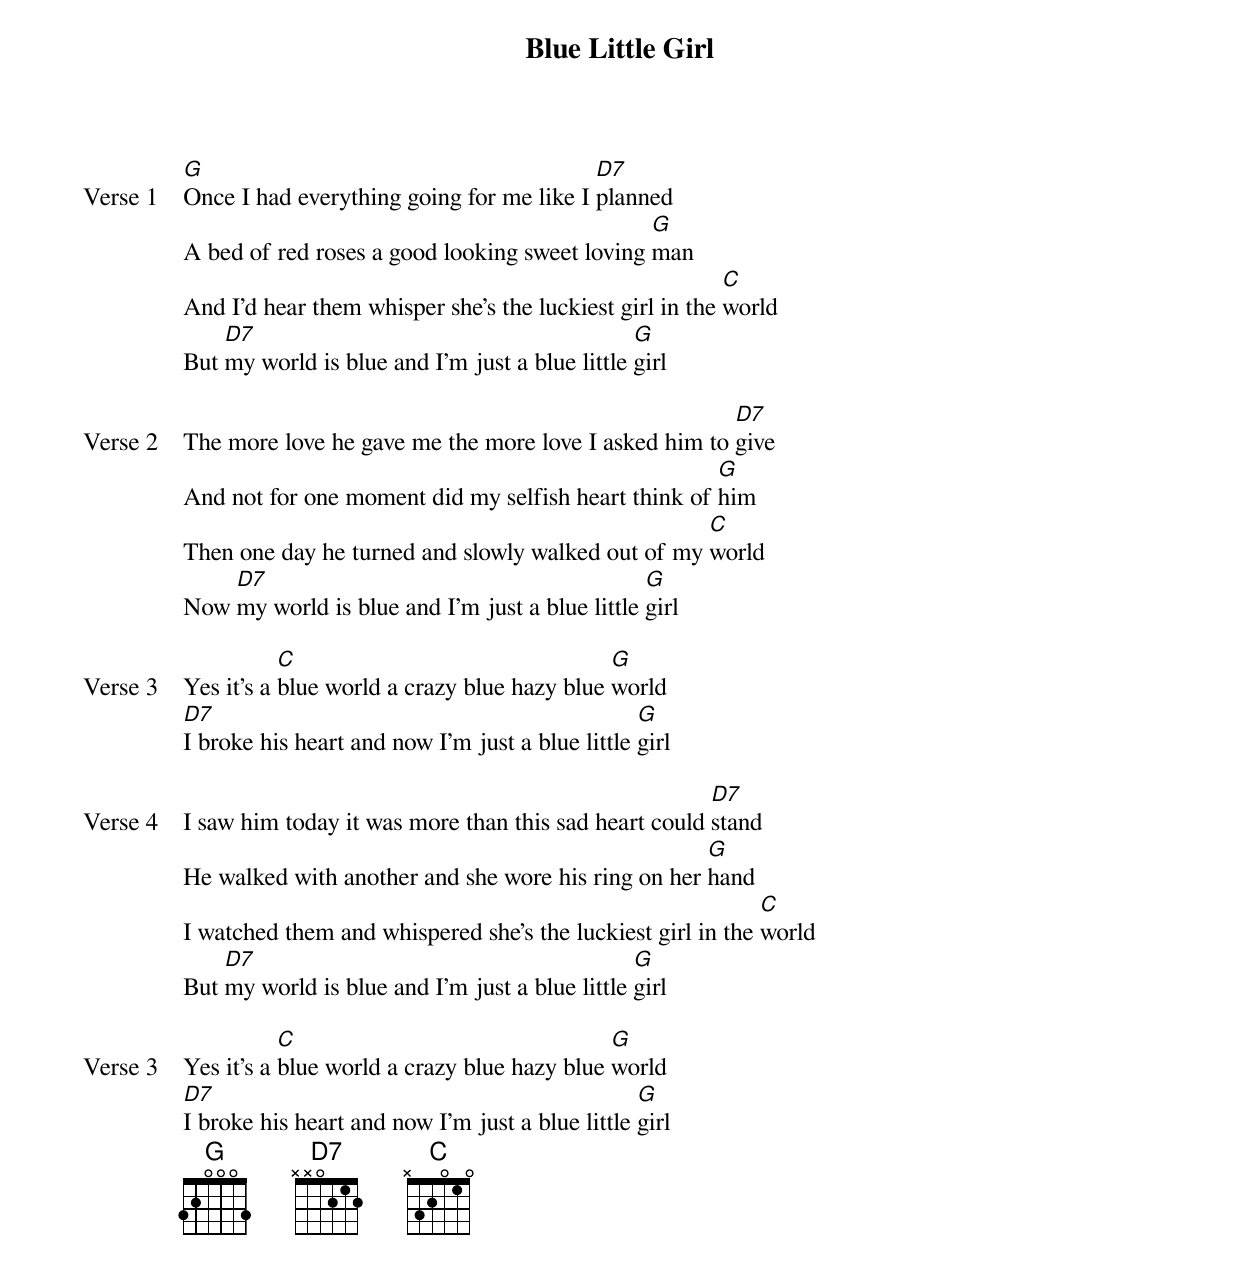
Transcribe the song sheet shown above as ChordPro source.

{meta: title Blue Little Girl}
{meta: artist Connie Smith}
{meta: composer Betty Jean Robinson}
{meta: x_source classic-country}
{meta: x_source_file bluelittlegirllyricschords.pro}
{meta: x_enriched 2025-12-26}

{start_of_verse: Verse 1}
[G]Once I had everything going for me like I [D7]planned
A bed of red roses a good looking sweet loving [G]man
And I'd hear them whisper she's the luckiest girl in the [C]world
But [D7]my world is blue and I'm just a blue little [G]girl
{end_of_verse}

{start_of_verse: Verse 2}
The more love he gave me the more love I asked him to [D7]give
And not for one moment did my selfish heart think of [G]him
Then one day he turned and slowly walked out of my [C]world
Now [D7]my world is blue and I'm just a blue little [G]girl
{end_of_verse}

{start_of_verse: Verse 3}
Yes it's a [C]blue world a crazy blue hazy blue [G]world
[D7]I broke his heart and now I'm just a blue little [G]girl
{end_of_verse}

{start_of_verse: Verse 4}
I saw him today it was more than this sad heart could [D7]stand
He walked with another and she wore his ring on her [G]hand
I watched them and whispered she's the luckiest girl in the [C]world
But [D7]my world is blue and I'm just a blue little [G]girl
{end_of_verse}

{start_of_verse: Verse 3}
Yes it's a [C]blue world a crazy blue hazy blue [G]world
[D7]I broke his heart and now I'm just a blue little [G]girl
{end_of_verse}
